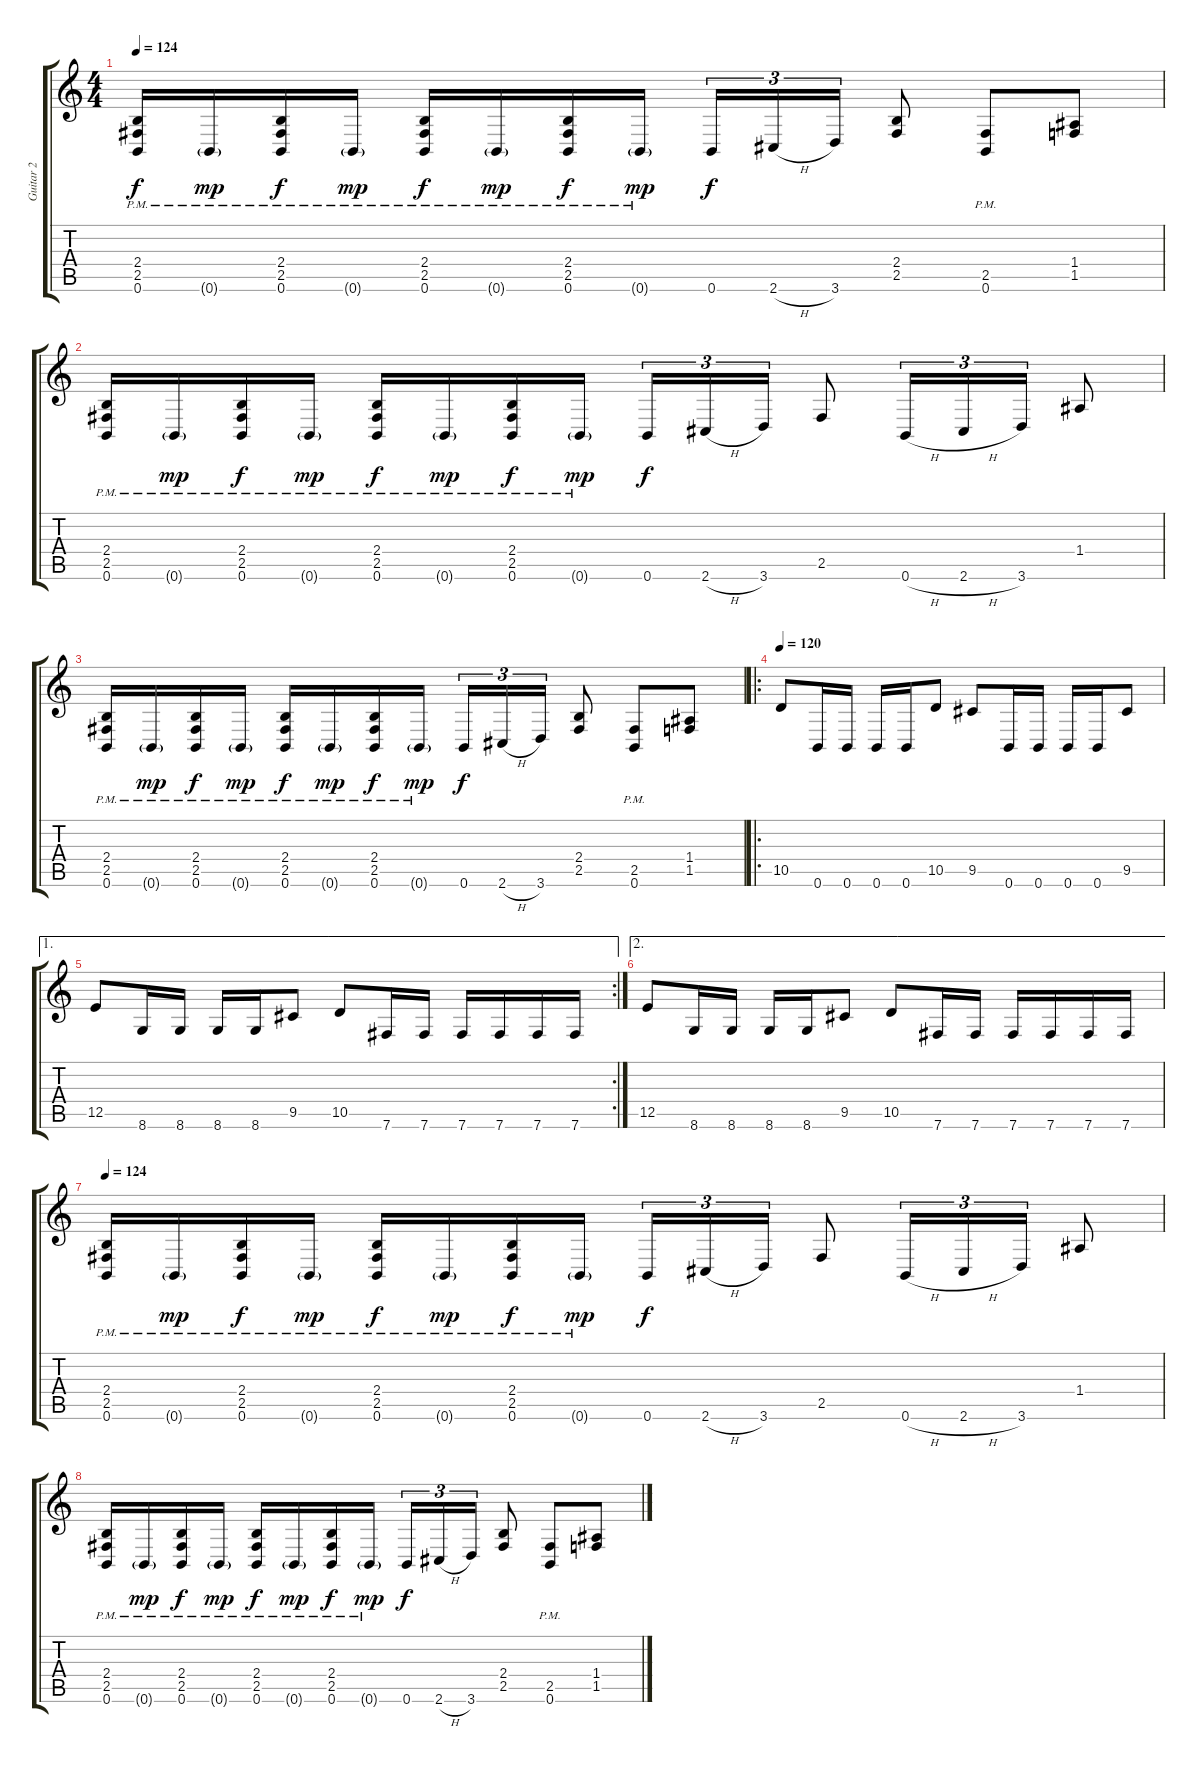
\track ("Guitar 2" "Guitar 2") {instrument distortionguitar}
\staff {score tabs}
\tuning (B3 Gb3 D3 A2 E2 B1) {hide}
\ts (4 4)
\tempo 124
\clef g2
\ks c
(2.4{pm} 2.5{pm} 0.6{pm}).16{dy f} 0.6{g pm}.16{dy mp} (2.4{pm} 2.5{pm} 0.6{pm}).16{dy f} 0.6{g pm}.16{dy mp} (2.4{pm} 2.5{pm} 0.6{pm}).16{dy f} 0.6{g pm}.16{dy mp} (2.4{pm} 2.5{pm} 0.6{pm}).16{dy f} 0.6{g pm}.16{dy mp} 0.6.16{tu (3 2) dy f} 2.6{h}.16{tu (3 2)} 3.6.16{tu (3 2)} (2.4 2.5).8 (2.5{pm} 0.6{pm}).8 (1.4 1.5).8 |
(2.4{pm} 2.5{pm} 0.6{pm}).16 0.6{g pm}.16{dy mp} (2.4{pm} 2.5{pm} 0.6{pm}).16{dy f} 0.6{g pm}.16{dy mp} (2.4{pm} 2.5{pm} 0.6{pm}).16{dy f} 0.6{g pm}.16{dy mp} (2.4{pm} 2.5{pm} 0.6{pm}).16{dy f} 0.6{g pm}.16{dy mp} 0.6.16{tu (3 2) dy f} 2.6{h}.16{tu (3 2)} 3.6.16{tu (3 2)} 2.5.8 0.6{h}.16{tu (3 2)} 2.6{h}.16{tu (3 2)} 3.6.16{tu (3 2)} 1.4.8 |
(2.4{pm} 2.5{pm} 0.6{pm}).16 0.6{g pm}.16{dy mp} (2.4{pm} 2.5{pm} 0.6{pm}).16{dy f} 0.6{g pm}.16{dy mp} (2.4{pm} 2.5{pm} 0.6{pm}).16{dy f} 0.6{g pm}.16{dy mp} (2.4{pm} 2.5{pm} 0.6{pm}).16{dy f} 0.6{g pm}.16{dy mp} 0.6.16{tu (3 2) dy f} 2.6{h}.16{tu (3 2)} 3.6.16{tu (3 2)} (2.4 2.5).8 (2.5{pm} 0.6{pm}).8 (1.4 1.5).8 |
\ro
\tempo 120
10.5.8 0.6.16 0.6.16 0.6.16 0.6.16 10.5.8 9.5.8 0.6.16 0.6.16 0.6.16 0.6.16 9.5.8 |
\ae 1
\rc 2
12.5.8 8.6.16 8.6.16 8.6.16 8.6.16 9.5.8 10.5.8 7.6.16 7.6.16 7.6.16 7.6.16 7.6.16 7.6.16 |
\ae 2
12.5.8 8.6.16 8.6.16 8.6.16 8.6.16 9.5.8 10.5.8 7.6.16 7.6.16 7.6.16 7.6.16 7.6.16 7.6.16 |
\tempo 124
(2.4{pm} 2.5{pm} 0.6{pm}).16 0.6{g pm}.16{dy mp} (2.4{pm} 2.5{pm} 0.6{pm}).16{dy f} 0.6{g pm}.16{dy mp} (2.4{pm} 2.5{pm} 0.6{pm}).16{dy f} 0.6{g pm}.16{dy mp} (2.4{pm} 2.5{pm} 0.6{pm}).16{dy f} 0.6{g pm}.16{dy mp} 0.6.16{tu (3 2) dy f} 2.6{h}.16{tu (3 2)} 3.6.16{tu (3 2)} 2.5.8 0.6{h}.16{tu (3 2)} 2.6{h}.16{tu (3 2)} 3.6.16{tu (3 2)} 1.4.8 |
(2.4{pm} 2.5{pm} 0.6{pm}).16 0.6{g pm}.16{dy mp} (2.4{pm} 2.5{pm} 0.6{pm}).16{dy f} 0.6{g pm}.16{dy mp} (2.4{pm} 2.5{pm} 0.6{pm}).16{dy f} 0.6{g pm}.16{dy mp} (2.4{pm} 2.5{pm} 0.6{pm}).16{dy f} 0.6{g pm}.16{dy mp} 0.6.16{tu (3 2) dy f} 2.6{h}.16{tu (3 2)} 3.6.16{tu (3 2)} (2.4 2.5).8 (2.5{pm} 0.6{pm}).8 (1.4 1.5).8
